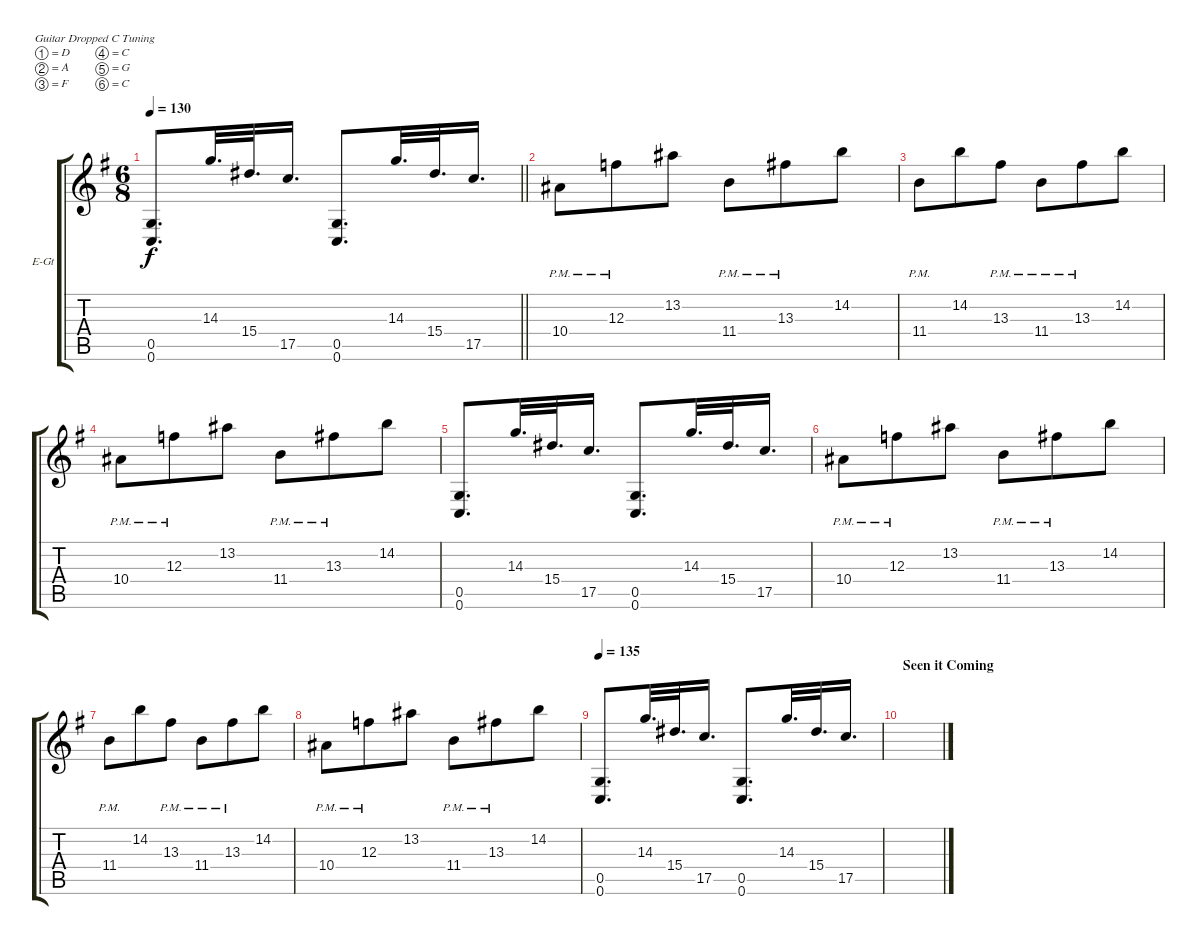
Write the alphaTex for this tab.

\bracketExtendMode groupsimilarinstruments
\firstSystemTrackNameOrientation horizontal
\otherSystemsTrackNameOrientation horizontal
\track ("Lead Overdub" "E-Gt") {instrument distortionguitar}
\staff {score tabs}
\tuning (D4 A3 F3 C3 G2 C2)
\ts (6 8)
\tempo 130
\clef g2
\barLineRight lightlight
\ks eminor
(0.6 0.5).8{d dy f} 14.3.32{d} 15.4.32{d} 17.5.16{d} (0.6 0.5).8{d} 14.3.32{d} 15.4.32{d} 17.5.16{d} |
10.4{pm}.8 12.3{pm}.8 13.2.8 11.4{pm}.8 13.3{pm}.8 14.2.8 |
11.4{pm}.8 14.2.8 13.3{pm}.8 11.4{pm}.8 13.3{pm}.8 14.2.8 |
10.4{pm}.8 12.3{pm}.8 13.2.8 11.4{pm}.8 13.3{pm}.8 14.2.8 |
(0.6 0.5).8{d} 14.3.32{d} 15.4.32{d} 17.5.16{d} (0.6 0.5).8{d} 14.3.32{d} 15.4.32{d} 17.5.16{d} |
10.4{pm}.8 12.3{pm}.8 13.2.8 11.4{pm}.8 13.3{pm}.8 14.2.8 |
11.4{pm}.8 14.2.8 13.3{pm}.8 11.4{pm}.8 13.3{pm}.8 14.2.8 |
10.4{pm}.8 12.3{pm}.8 13.2.8 11.4{pm}.8 13.3{pm}.8 14.2.8 |
\tempo 135
(0.6 0.5).8{d} 14.3.32{d} 15.4.32{d} 17.5.16{d} (0.6 0.5).8{d} 14.3.32{d} 15.4.32{d} 17.5.16{d} |
\section ("" "Seen it Coming")
